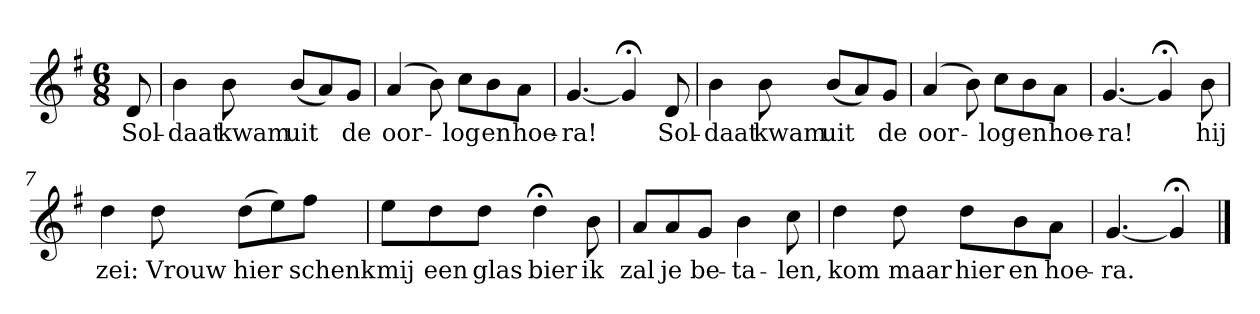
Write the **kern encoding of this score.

**kern	**text
*part1	*part1
*staff1	*staff1
*k[f#]	*
*G:	*
*M6/8	*
*MM120	*
=	=
8d	Sol-
=1	=1
4b	-daat
8b	kwam
(8bL	uit
8a)	.
8gJ	de
=2	=2
(4a	oor-
8b)	.
8ccL	-log
8b	en
8aJ	hoe-
=3	=3
[4.g	-ra!
4g;<]	.
8d	Sol-
=4	=4
4b	-daat
8b	kwam
(8bL	uit
8a)	.
8gJ	de
=5	=5
(4a	oor-
8b)	.
8ccL	-log
8b	en
8aJ	hoe-
=6	=6
[4.g	-ra!
4g;<]	.
8b	hij
=7	=7
4dd	zei:
8dd	Vrouw
(8ddL	hier
8ee)	.
8ff#J	schenk
=8	=8
8eeL	mij
8dd	een
8ddJ	glas
4dd;<	bier
8b	ik
=9	=9
8aL	zal
8a	je
8gJ	be-
4b	-ta-
8cc	-len,
=10	=10
4dd	kom
8dd	maar
8ddL	hier
8b	en
8aJ	hoe-
=11	=11
[4.g	-ra.
4g;<]	.
==	==
*-	*-
